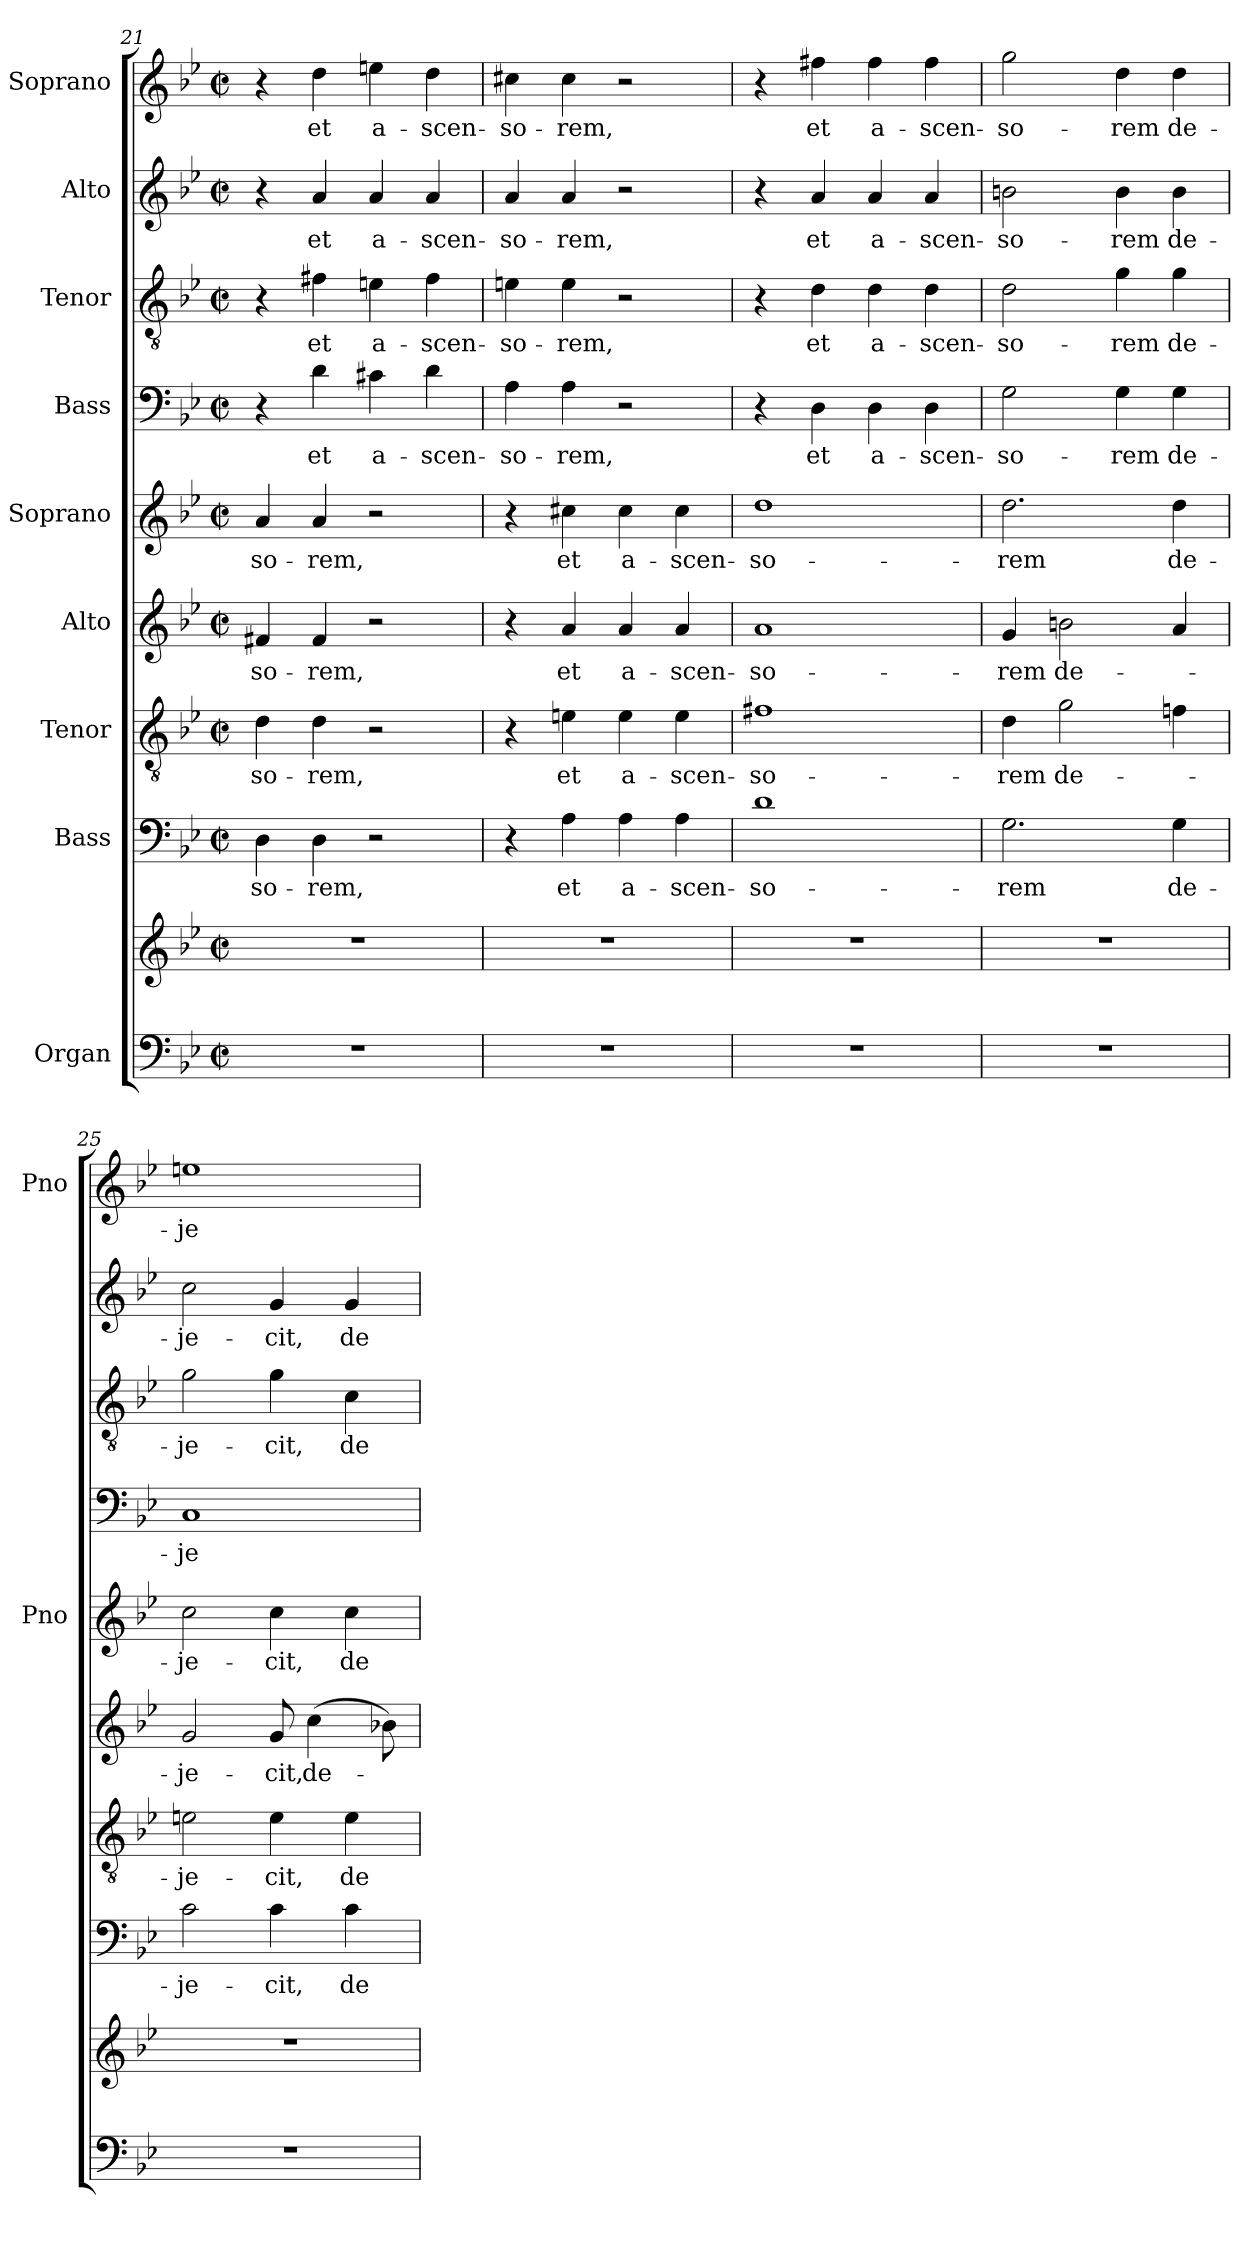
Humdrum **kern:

**kern	**kern	**kern	**text	**kern	**text	**kern	**text	**kern	**text	**kern	**text	**kern	**text	**kern	**text	**kern	**text
*part9	*part9	*part8	*part8	*part7	*part7	*part6	*part6	*part5	*part5	*part4	*part4	*part3	*part3	*part2	*part2	*part1	*part1
*staff10	*staff9	*staff8	*staff8	*staff7	*staff7	*staff6	*staff6	*staff5	*staff5	*staff4	*staff4	*staff3	*staff3	*staff2	*staff2	*staff1	*staff1
*I"Organ	*	*I"Bass	*	*I"Tenor	*	*I"Alto	*	*I"Soprano	*	*I"Bass	*	*I"Tenor	*	*I"Alto	*	*I"Soprano	*
*	*	*	*	*	*	*	*	*I'Pno	*	*	*	*	*	*	*	*I'Pno	*
*clefF4	*clefG2	*clefF4	*	*clefGv2	*	*clefG2	*	*clefG2	*	*clefF4	*	*clefGv2	*	*clefG2	*	*clefG2	*
*k[b-e-]	*k[b-e-]	*k[b-e-]	*	*k[b-e-]	*	*k[b-e-]	*	*k[b-e-]	*	*k[b-e-]	*	*k[b-e-]	*	*k[b-e-]	*	*k[b-e-]	*
*g:	*g:	*g:	*	*g:	*	*g:	*	*g:	*	*g:	*	*g:	*	*g:	*	*g:	*
*M2/2	*M2/2	*M2/2	*	*M2/2	*	*M2/2	*	*M2/2	*	*M2/2	*	*M2/2	*	*M2/2	*	*M2/2	*
*met(c|)	*met(c|)	*met(c|)	*	*met(c|)	*	*met(c|)	*	*met(c|)	*	*met(c|)	*	*met(c|)	*	*met(c|)	*	*met(c|)	*
=21	=21	=21	=21	=21	=21	=21	=21	=21	=21	=21	=21	=21	=21	=21	=21	=21	=21
1r	1r	4D\	-so-	4d\	-so-	4f#X/	-so-	4a/	-so-	4r	.	4r	.	4r	.	4r	.
.	.	4D\	-rem,	4d\	-rem,	4f#/	-rem,	4a/	-rem,	4d\	et	4f#X\	et	4a/	et	4dd\	et
.	.	2r	.	2r	.	2r	.	2r	.	4c#X\	a-	4en\	a-	4a/	a-	4een\	a-
.	.	.	.	.	.	.	.	.	.	4d\	-scen-	4f#\	-scen-	4a/	-scen-	4dd\	-scen-
=22	=22	=22	=22	=22	=22	=22	=22	=22	=22	=22	=22	=22	=22	=22	=22	=22	=22
1r	1r	4r	.	4r	.	4r	.	4r	.	4A\	-so-	4en\	-so-	4a/	-so-	4cc#X\	-so-
.	.	4A\	et	4en\	et	4a/	et	4cc#X\	et	4A\	-rem,	4e\	-rem,	4a/	-rem,	4cc#\	-rem,
.	.	4A\	a-	4e\	a-	4a/	a-	4cc#\	a-	2r	.	2r	.	2r	.	2r	.
.	.	4A\	-scen-	4e\	-scen-	4a/	-scen-	4cc#\	-scen-	.	.	.	.	.	.	.	.
=23	=23	=23	=23	=23	=23	=23	=23	=23	=23	=23	=23	=23	=23	=23	=23	=23	=23
1r	1r	1d	-so-	1f#X	-so-	1a	-so-	1dd	-so-	4r	.	4r	.	4r	.	4r	.
.	.	.	.	.	.	.	.	.	.	4D\	et	4d\	et	4a/	et	4ff#X\	et
.	.	.	.	.	.	.	.	.	.	4D\	a-	4d\	a-	4a/	a-	4ff#\	a-
.	.	.	.	.	.	.	.	.	.	4D\	-scen-	4d\	-scen-	4a/	-scen-	4ff#\	-scen-
=24	=24	=24	=24	=24	=24	=24	=24	=24	=24	=24	=24	=24	=24	=24	=24	=24	=24
1r	1r	2.G\	-rem	4d\	-rem	4g/	-rem	2.dd\	-rem	2G\	-so-	2d\	-so-	2bn\	-so-	2gg\	-so-
.	.	.	.	2g\	de-	2bn\	de-	.	.	.	.	.	.	.	.	.	.
.	.	.	.	.	.	.	.	.	.	4G\	-rem	4g\	-rem	4b\	-rem	4dd\	-rem
.	.	4G\	de-	4fn\	.	4a/	.	4dd\	de-	4G\	de-	4g\	de-	4b\	de-	4dd\	de-
!!LO:LB:g=z
=25	=25	=25	=25	=25	=25	=25	=25	=25	=25	=25	=25	=25	=25	=25	=25	=25	=25
1r	1r	2c\	-je-	2en\	-je-	2g/	-je-	2cc\	-je-	1C	-je-	2g\	-je-	2cc\	-je-	1een	-je-
.	.	4c\	-cit,	4e\	-cit,	8g/	-cit,	4cc\	-cit,	.	.	4g\	-cit,	4g/	-cit,	.	.
.	.	.	.	.	.	(4cc\	de-	.	.	.	.	.	.	.	.	.	.
.	.	4c\	de-	4e\	de-	.	.	4cc\	de-	.	.	4c\	de-	4g/	de-	.	.
.	.	.	.	.	.	8b-X\)	.	.	.	.	.	.	.	.	.	.	.
=	=	=	=	=	=	=	=	=	=	=	=	=	=	=	=	=	=
*-	*-	*-	*-	*-	*-	*-	*-	*-	*-	*-	*-	*-	*-	*-	*-	*-	*-
